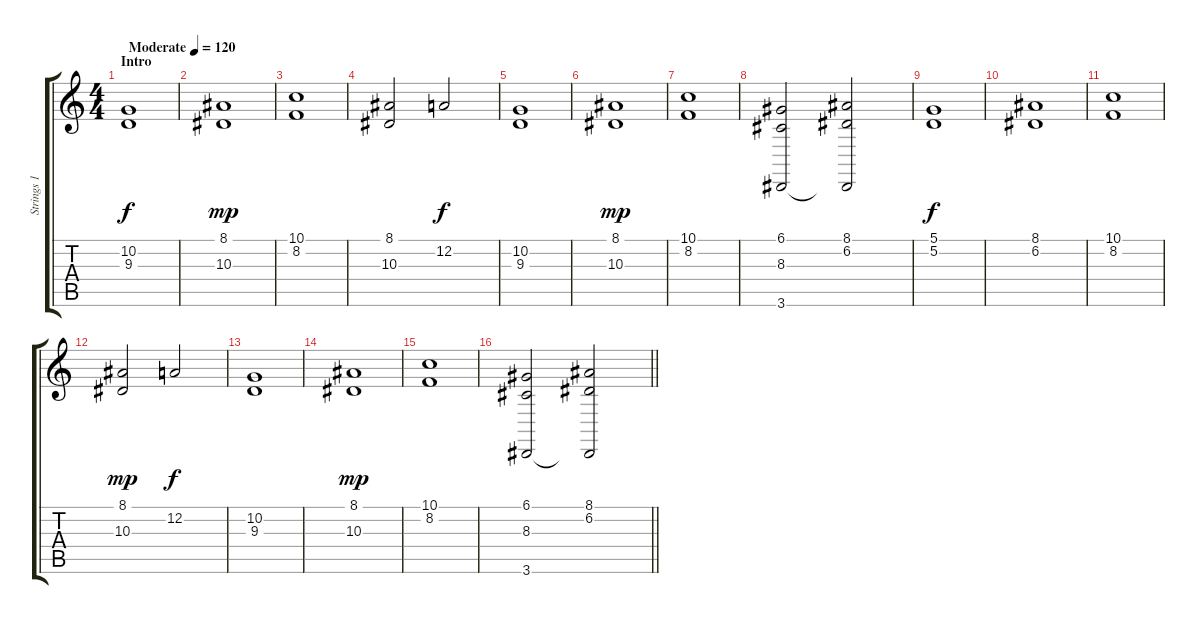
\track ("Strings 1" "Strings 1") {instrument choiraahs}
\staff {score tabs}
\tuning (D4 A3 F3 C3 G2 C2) {hide}
\ts (4 4)
\section ("" "Intro")
\tempo (120 "Moderate")
\tempo 93
\tempo (120 "Moderate")
\clef g2
\ks c
(10.2 9.3).1{dy f volume 5 instrument choiraahs} |
(8.1 10.3).1{dy mp} |
(10.1 8.2).1 |
(8.1 10.3).2 12.2.2{dy f} |
(10.2 9.3).1 |
(8.1 10.3).1{dy mp} |
(10.1 8.2).1 |
(6.1 8.3 3.6).2 (8.1 6.2 3.6{t}).2 |
(5.1 5.2).1{dy f volume 8} |
(8.1 6.2).1 |
(10.1 8.2).1 |
(8.1 10.3).2{dy mp} 12.2.2{dy f} |
(10.2 9.3).1 |
(8.1 10.3).1{dy mp} |
(10.1 8.2).1 |
\barLineRight lightlight
(6.1 8.3 3.6).2 (8.1 6.2 3.6{t}).2
